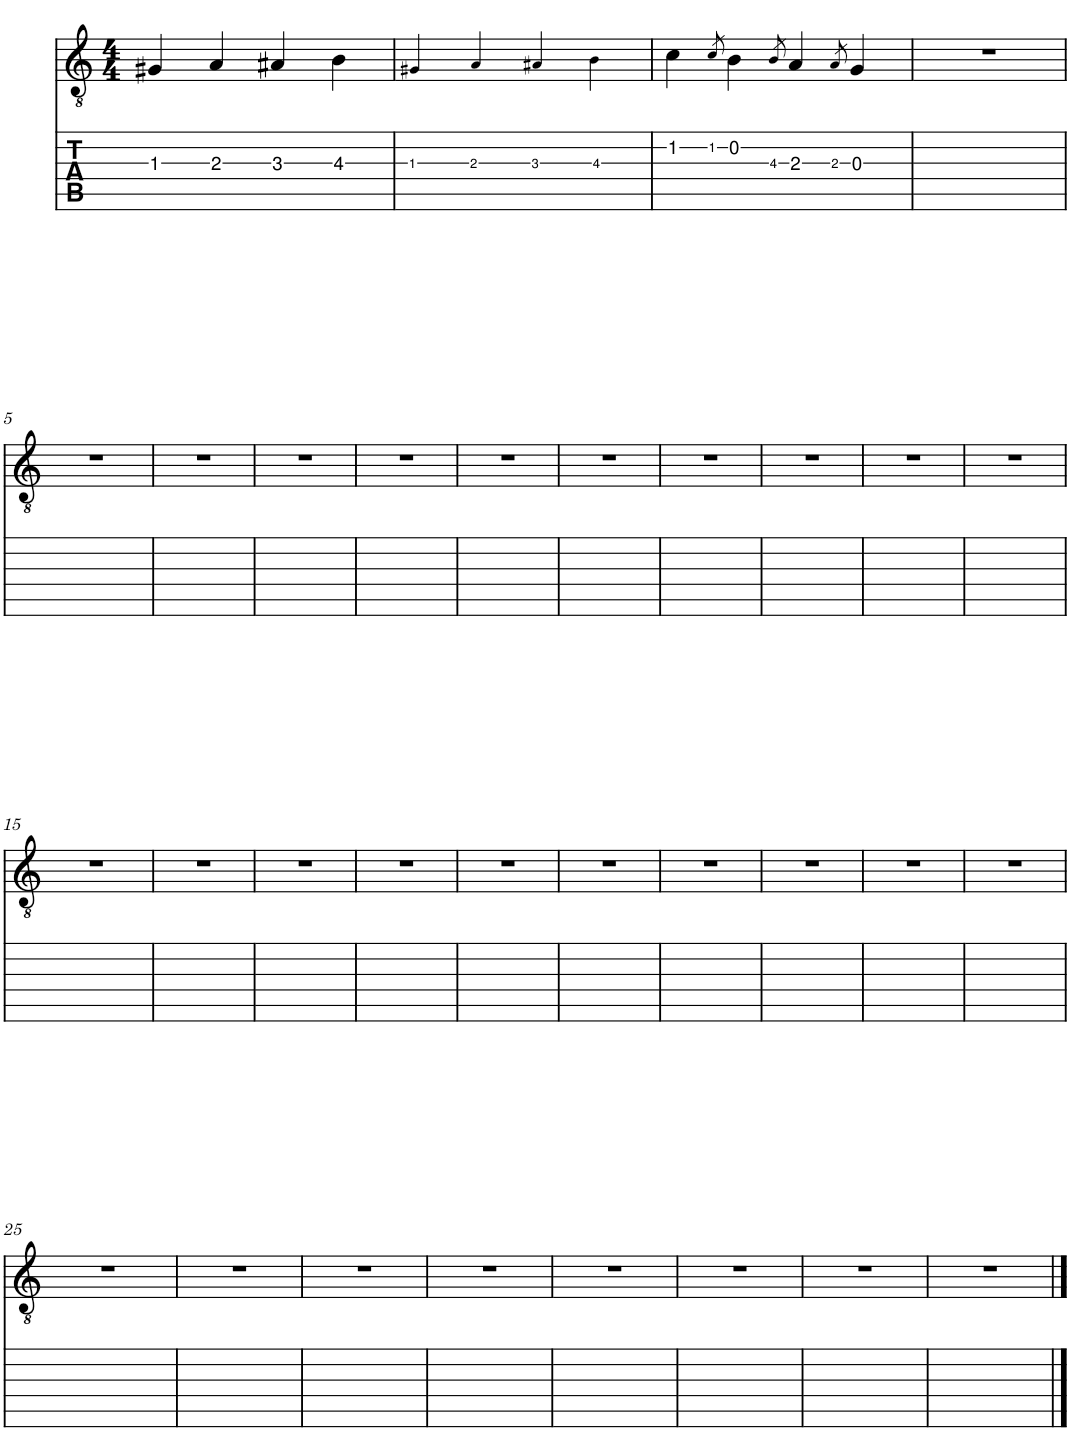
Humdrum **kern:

**kern	**kern
*part1	*part1
*staff2	*staff1
*I"Guitar	*
*I'Guit.	*
*stria6	*
*	*clefGv2
*k[]	*k[]
*M4/4	*M4/4
=1	=1
4G#X	4G#X/
4A	4A/
4A#X	4A#X/
4B	4B\
=2	=2
4G#!	4G#X!/
4A!	4A!/
4A#!	4A#X!/
4B!	4B!\
=3	=3
4c	4c\
qc	8qc/
4B	4B\
qB	8qB/
4A	4A/
qA	8qA/
4G	4G/
=4	=4
1r	1r
!!LO:LB:g=z
=5	=5
1r	1r
=6	=6
1r	1r
=7	=7
1r	1r
=8	=8
1r	1r
=9	=9
1r	1r
=10	=10
1r	1r
=11	=11
1r	1r
=12	=12
1r	1r
=13	=13
1r	1r
=14	=14
1r	1r
!!LO:LB:g=z
=15	=15
1r	1r
=16	=16
1r	1r
=17	=17
1r	1r
=18	=18
1r	1r
=19	=19
1r	1r
=20	=20
1r	1r
=21	=21
1r	1r
=22	=22
1r	1r
=23	=23
1r	1r
=24	=24
1r	1r
!!LO:LB:g=z
=25	=25
1r	1r
=26	=26
1r	1r
=27	=27
1r	1r
=28	=28
1r	1r
=29	=29
1r	1r
=30	=30
1r	1r
=31	=31
1r	1r
=32	=32
1r	1r
==	==
*-	*-
